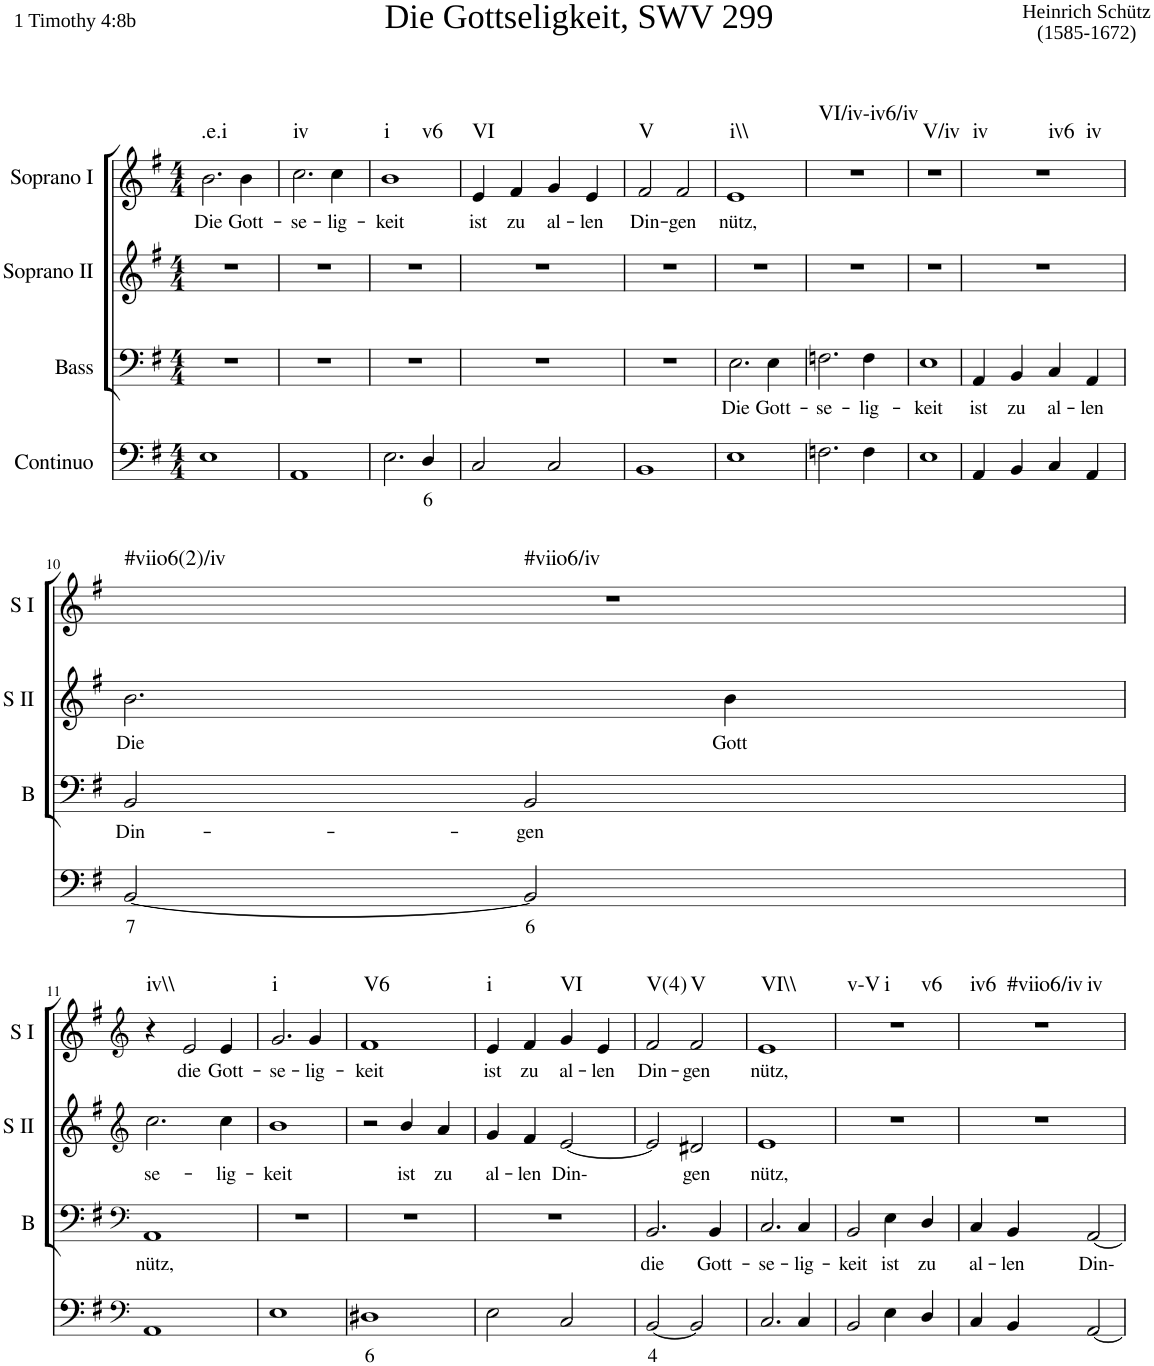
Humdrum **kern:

**kern	**text	**kern	**text	**kern	**text	**kern	**text	**harte
*part4	*part4	*part3	*part3	*part2	*part2	*part1	*part1	*part1
*staff4	*staff4	*staff3	*staff3	*staff2	*staff2	*staff1	*staff1	*
*I"Continuo	*	*I"Bass	*	*I"Soprano II	*	*I"Soprano I	*	*
*	*	*I'B	*	*I'S II	*	*I'S I	*	*
*clefF4	*	*clefF4	*	*clefG2	*	*clefG2	*	*
*k[f#]	*	*k[f#]	*	*k[f#]	*	*k[f#]	*	*
*M4/4	*	*M4/4	*	*M4/4	*	*M4/4	*	*
=1	=1	=1	=1	=1	=1	=1	=1	=1
!	!	!	!	!	!	!LO:TX:a:t=Die Gottseligkeit, SWV 299	!	!
!	!	!	!	!	!	!LO:TX:a:t=Heinrich Schütz	!	!
!	!	!	!	!	!	!LO:TX:a:t=(1585-1672)	!	!
!	!	!	!	!	!	!LO:TX:a:t=1 Timothy 4&colon;8b	!	!
!	!	!	!	!	!	!	!LO:LY:b	!LO:H:kt=.e.i
1E	.	1r	.	1r	.	2.b\	Die	N
!	!	!	!	!	!	!	!LO:LY:b	!
.	.	.	.	.	.	4b\	Gott-	.
=2	=2	=2	=2	=2	=2	=2	=2	=2
!	!	!	!	!	!	!	!LO:LY:b	!LO:H:kt=iv
1AA	.	1r	.	1r	.	2.cc\	se-	N
!	!	!	!	!	!	!	!LO:LY:b	!
.	.	.	.	.	.	4cc\	lig-	.
=3	=3	=3	=3	=3	=3	=3	=3	=3
!	!	!	!	!	!	!	!LO:LY:b	!LO:H:n=1:kt=i
!	!	!	!	!	!	!	!	!LO:H:n=2:kt=v6
2.E\	.	1r	.	1r	.	1b	keit	N N
!	!LO:LY:b	!	!	!	!	!	!	!
4D/	6	.	.	.	.	.	.	.
=4	=4	=4	=4	=4	=4	=4	=4	=4
!	!	!	!	!	!	!	!LO:LY:b	!LO:H:kt=VI
2C/	.	1r	.	1r	.	4e/	ist	N
!	!	!	!	!	!	!	!LO:LY:b	!
.	.	.	.	.	.	4f#/	zu	.
!	!	!	!	!	!	!	!LO:LY:b	!
2C/	.	.	.	.	.	4g/	al-	.
!	!	!	!	!	!	!	!LO:LY:b	!
.	.	.	.	.	.	4e/	len	.
=5	=5	=5	=5	=5	=5	=5	=5	=5
!	!	!	!	!	!	!	!LO:LY:b	!LO:H:kt=V
1BB	.	1r	.	1r	.	2f#/	Din-	N
!	!	!	!	!	!	!	!LO:LY:b	!
.	.	.	.	.	.	2f#/	gen	.
=6	=6	=6	=6	=6	=6	=6	=6	=6
!	!	!	!LO:LY:b	!	!	!	!LO:LY:b	!LO:H:kt=i\\
1E	.	2.E\	Die	1r	.	1e	nütz,	N
!	!	!	!LO:LY:b	!	!	!	!	!
.	.	4E\	Gott-	.	.	.	.	.
=7	=7	=7	=7	=7	=7	=7	=7	=7
!	!	!	!LO:LY:b	!	!	!	!	!LO:H:kt=VI/iv-iv6/iv
2.Fn\	.	2.Fn\	se-	1r	.	1r	.	N
!	!	!	!LO:LY:b	!	!	!	!	!
4F\	.	4F\	lig-	.	.	.	.	.
=8	=8	=8	=8	=8	=8	=8	=8	=8
!	!	!	!LO:LY:b	!	!	!	!	!LO:H:kt=V/iv
1E	.	1E	keit	1r	.	1r	.	N
=9	=9	=9	=9	=9	=9	=9	=9	=9
!	!	!	!LO:LY:b	!	!	!	!	!LO:H:n=1:kt=iv
!	!	!	!	!	!	!	!	!LO:H:n=2:kt=iv6
!	!	!	!	!	!	!	!	!LO:H:n=3:kt=iv
4AA/	.	4AA/	ist	1r	.	1r	.	N N N
!	!	!	!LO:LY:b	!	!	!	!	!
4BB/	.	4BB/	zu	.	.	.	.	.
!	!	!	!LO:LY:b	!	!	!	!	!
4C/	.	4C/	al-	.	.	.	.	.
!	!	!	!LO:LY:b	!	!	!	!	!
4AA/	.	4AA/	len	.	.	.	.	.
!!LO:LB:g=z
=10	=10	=10	=10	=10	=10	=10	=10	=10
!	!LO:LY:b	!	!LO:LY:b	!	!LO:LY:b	!	!	!LO:H:n=1:kt=#viio6(2)/iv
!	!	!	!	!	!	!	!	!LO:H:n=2:kt=#viio6/iv
[2BB/	7	2BB/	Din-	2.b\	Die	1r	.	N N
!	!LO:LY:b	!	!LO:LY:b	!	!	!	!	!
2BB/]	6	2BB/	gen	.	.	.	.	.
!	!	!	!	!	!LO:LY:b	!	!	!
.	.	.	.	4b\	Gott	.	.	.
!!LO:LB:g=z
=11	=11	=11	=11	=11	=11	=11	=11	=11
*clefF4	*	*clefF4	*	*clefG2	*	*clefG2	*	*
!	!	!	!LO:LY:b	!	!LO:LY:b	!	!	!LO:H:kt=iv\\
1AA	.	1AA	nütz,	2.cc\	se-	4r	.	N
!	!	!	!	!	!	!	!LO:LY:b	!
.	.	.	.	.	.	2e/	die	.
!	!	!	!	!	!LO:LY:b	!	!LO:LY:b	!
.	.	.	.	4cc\	lig-	4e/	Gott-	.
=12	=12	=12	=12	=12	=12	=12	=12	=12
!	!	!	!	!	!LO:LY:b	!	!LO:LY:b	!LO:H:kt=i
1E	.	1r	.	1b	keit	2.g/	se-	N
!	!	!	!	!	!	!	!LO:LY:b	!
.	.	.	.	.	.	4g/	lig-	.
=13	=13	=13	=13	=13	=13	=13	=13	=13
!	!LO:LY:b	!	!	!	!	!	!LO:LY:b	!LO:H:kt=V6
1D#X	6	1r	.	2r	.	1f#	keit	N
!	!	!	!	!	!LO:LY:b	!	!	!
.	.	.	.	4b/	ist	.	.	.
!	!	!	!	!	!LO:LY:b	!	!	!
.	.	.	.	4a/	zu	.	.	.
=14	=14	=14	=14	=14	=14	=14	=14	=14
!	!	!	!	!	!LO:LY:b	!	!LO:LY:b	!LO:H:kt=i
2E\	.	1r	.	4g/	al-	4e/	ist	N
!	!	!	!	!	!LO:LY:b	!	!LO:LY:b	!
.	.	.	.	4f#/	len	4f#/	zu	.
!	!	!	!	!	!LO:LY:b	!	!LO:LY:b	!LO:H:kt=VI
2C/	.	.	.	[2e/	Din-	4g/	al-	N
!	!	!	!	!	!	!	!LO:LY:b	!
.	.	.	.	.	.	4e/	len	.
=15	=15	=15	=15	=15	=15	=15	=15	=15
!	!LO:LY:b	!	!LO:LY:b	!	!	!	!LO:LY:b	!LO:H:kt=V(4)
[2BB/	4	2.BB/	die	2e/]	.	2f#/	Din-	N
!	!	!	!	!	!LO:LY:b	!	!LO:LY:b	!LO:H:kt=V
2BB/]	.	.	.	2d#X/	gen	2f#/	gen	N
!	!	!	!LO:LY:b	!	!	!	!	!
.	.	4BB/	Gott-	.	.	.	.	.
=16	=16	=16	=16	=16	=16	=16	=16	=16
!	!	!	!LO:LY:b	!	!LO:LY:b	!	!LO:LY:b	!LO:H:kt=VI\\
2.C/	.	2.C/	se-	1e	nütz,	1e	nütz,	N
!	!	!	!LO:LY:b	!	!	!	!	!
4C/	.	4C/	lig-	.	.	.	.	.
=17	=17	=17	=17	=17	=17	=17	=17	=17
!	!	!	!LO:LY:b	!	!	!	!	!LO:H:n=1:kt=v-V
!	!	!	!	!	!	!	!	!LO:H:n=2:kt=i
!	!	!	!	!	!	!	!	!LO:H:n=3:kt=v6
2BB/	.	2BB/	keit	1r	.	1r	.	N N N
!	!	!	!LO:LY:b	!	!	!	!	!
4E\	.	4E\	ist	.	.	.	.	.
!	!	!	!LO:LY:b	!	!	!	!	!
4D/	.	4D/	zu	.	.	.	.	.
=18	=18	=18	=18	=18	=18	=18	=18	=18
!	!	!	!LO:LY:b	!	!	!	!	!LO:H:n=1:kt=iv6
!	!	!	!	!	!	!	!	!LO:H:n=2:kt=#viio6/iv
!	!	!	!	!	!	!	!	!LO:H:n=3:kt=iv
4C/	.	4C/	al-	1r	.	1r	.	N N N
!	!	!	!LO:LY:b	!	!	!	!	!
4BB/	.	4BB/	len	.	.	.	.	.
!	!	!	!LO:LY:b	!	!	!	!	!
[2AA/	.	[2AA/	Din-	.	.	.	.	.
=	=	=	=	=	=	=	=	=
*-	*-	*-	*-	*-	*-	*-	*-	*-
